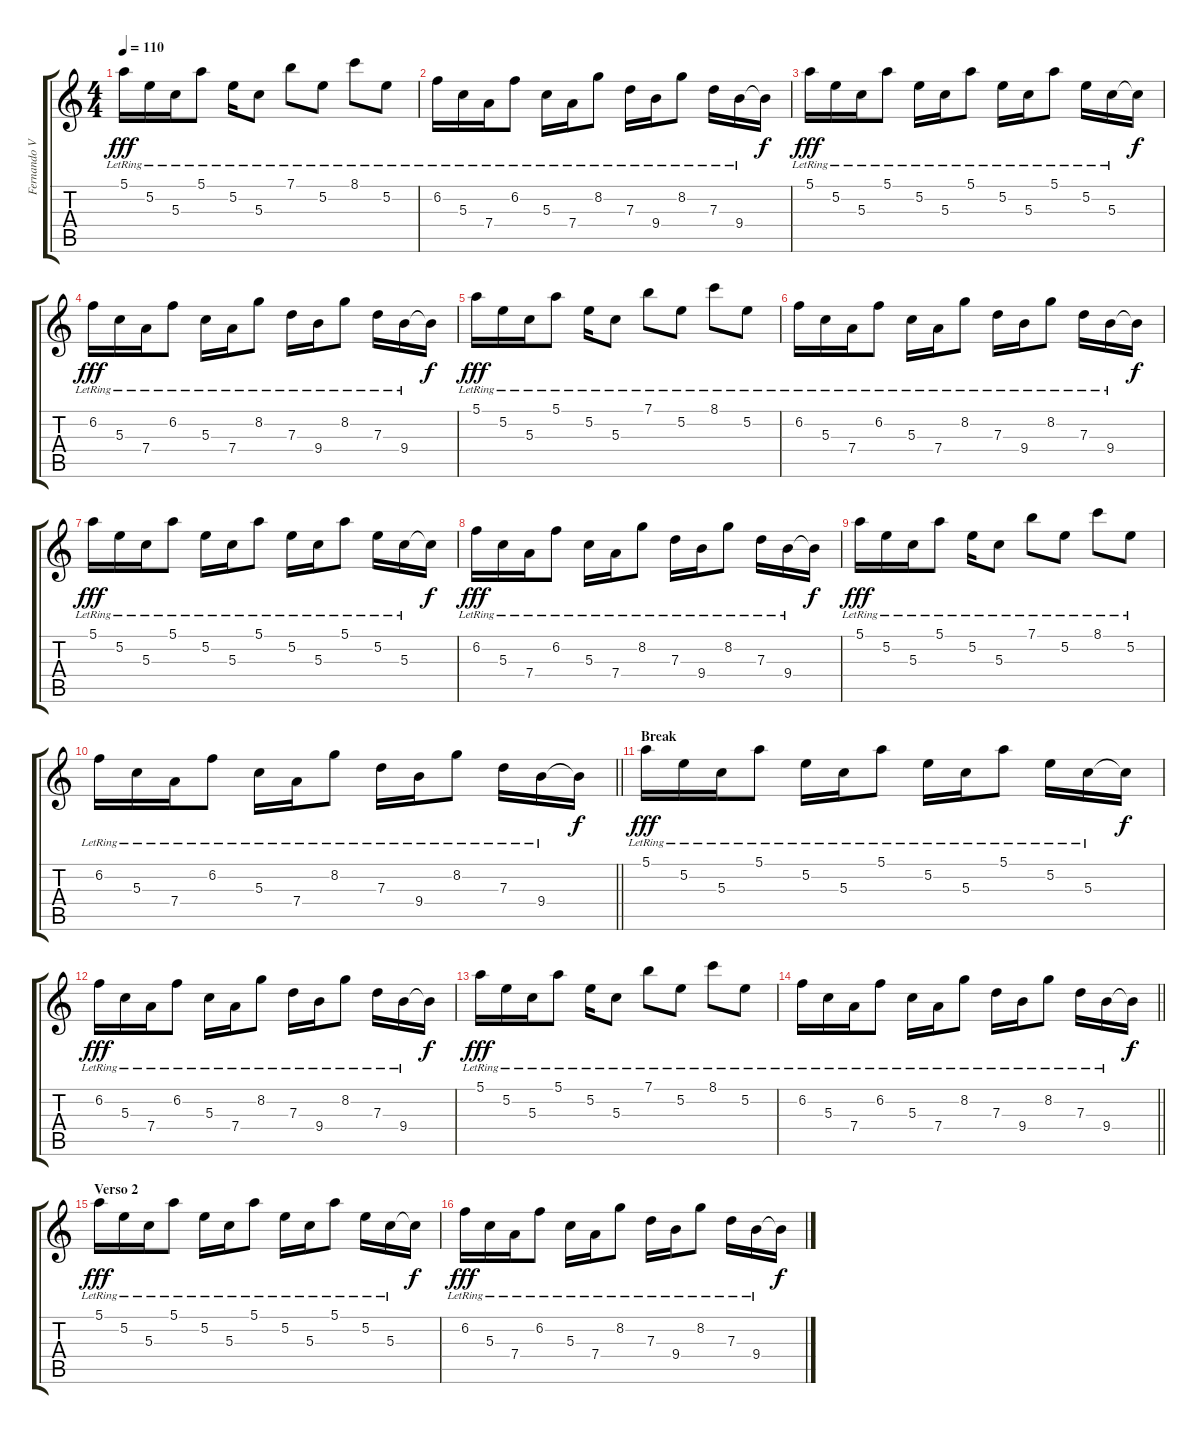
\track ("Fernando Vallin" "Fernando V") {instrument electricguitarjazz}
\staff {score tabs}
\tuning (E4 B3 G3 D3 A2 E2) {hide}
\ts (4 4)
\tempo 110
\clef g2
\ks c
5.1{lr}.16{dy fff} 5.2{lr}.16 5.3{lr}.16 5.1{lr}.8 5.2{lr}.16 5.3{lr}.8 7.1{lr}.8 5.2{lr}.8 8.1{lr}.8 5.2{lr}.8 |
6.2{lr}.16 5.3{lr}.16 7.4{lr}.16 6.2{lr}.8 5.3{lr}.16 7.4{lr}.16 8.2{lr}.8 7.3{lr}.16 9.4{lr}.16 8.2{lr}.8 7.3{lr}.16 9.4{lr}.16 9.4{t}.16{dy f} |
5.1{lr}.16{dy fff} 5.2{lr}.16 5.3{lr}.16 5.1{lr}.8 5.2{lr}.16 5.3{lr}.16 5.1{lr}.8 5.2{lr}.16 5.3{lr}.16 5.1{lr}.8 5.2{lr}.16 5.3{lr}.16 5.3{t}.16{dy f} |
6.2{lr}.16{dy fff} 5.3{lr}.16 7.4{lr}.16 6.2{lr}.8 5.3{lr}.16 7.4{lr}.16 8.2{lr}.8 7.3{lr}.16 9.4{lr}.16 8.2{lr}.8 7.3{lr}.16 9.4{lr}.16 9.4{t}.16{dy f} |
5.1{lr}.16{dy fff} 5.2{lr}.16 5.3{lr}.16 5.1{lr}.8 5.2{lr}.16 5.3{lr}.8 7.1{lr}.8 5.2{lr}.8 8.1{lr}.8 5.2{lr}.8 |
6.2{lr}.16 5.3{lr}.16 7.4{lr}.16 6.2{lr}.8 5.3{lr}.16 7.4{lr}.16 8.2{lr}.8 7.3{lr}.16 9.4{lr}.16 8.2{lr}.8 7.3{lr}.16 9.4{lr}.16 9.4{t}.16{dy f} |
5.1{lr}.16{dy fff} 5.2{lr}.16 5.3{lr}.16 5.1{lr}.8 5.2{lr}.16 5.3{lr}.16 5.1{lr}.8 5.2{lr}.16 5.3{lr}.16 5.1{lr}.8 5.2{lr}.16 5.3{lr}.16 5.3{t}.16{dy f} |
6.2{lr}.16{dy fff} 5.3{lr}.16 7.4{lr}.16 6.2{lr}.8 5.3{lr}.16 7.4{lr}.16 8.2{lr}.8 7.3{lr}.16 9.4{lr}.16 8.2{lr}.8 7.3{lr}.16 9.4{lr}.16 9.4{t}.16{dy f} |
5.1{lr}.16{dy fff} 5.2{lr}.16 5.3{lr}.16 5.1{lr}.8 5.2{lr}.16 5.3{lr}.8 7.1{lr}.8 5.2{lr}.8 8.1{lr}.8 5.2{lr}.8 |
\barLineRight lightlight
6.2{lr}.16 5.3{lr}.16 7.4{lr}.16 6.2{lr}.8 5.3{lr}.16 7.4{lr}.16 8.2{lr}.8 7.3{lr}.16 9.4{lr}.16 8.2{lr}.8 7.3{lr}.16 9.4{lr}.16 9.4{t}.16{dy f} |
\section ("" "Break")
5.1{lr}.16{dy fff} 5.2{lr}.16 5.3{lr}.16 5.1{lr}.8 5.2{lr}.16 5.3{lr}.16 5.1{lr}.8 5.2{lr}.16 5.3{lr}.16 5.1{lr}.8 5.2{lr}.16 5.3{lr}.16 5.3{t}.16{dy f} |
6.2{lr}.16{dy fff} 5.3{lr}.16 7.4{lr}.16 6.2{lr}.8 5.3{lr}.16 7.4{lr}.16 8.2{lr}.8 7.3{lr}.16 9.4{lr}.16 8.2{lr}.8 7.3{lr}.16 9.4{lr}.16 9.4{t}.16{dy f} |
5.1{lr}.16{dy fff} 5.2{lr}.16 5.3{lr}.16 5.1{lr}.8 5.2{lr}.16 5.3{lr}.8 7.1{lr}.8 5.2{lr}.8 8.1{lr}.8 5.2{lr}.8 |
\barLineRight lightlight
6.2{lr}.16 5.3{lr}.16 7.4{lr}.16 6.2{lr}.8 5.3{lr}.16 7.4{lr}.16 8.2{lr}.8 7.3{lr}.16 9.4{lr}.16 8.2{lr}.8 7.3{lr}.16 9.4{lr}.16 9.4{t}.16{dy f} |
\section ("" "Verso 2")
5.1{lr}.16{dy fff} 5.2{lr}.16 5.3{lr}.16 5.1{lr}.8 5.2{lr}.16 5.3{lr}.16 5.1{lr}.8 5.2{lr}.16 5.3{lr}.16 5.1{lr}.8 5.2{lr}.16 5.3{lr}.16 5.3{t}.16{dy f} |
6.2{lr}.16{dy fff} 5.3{lr}.16 7.4{lr}.16 6.2{lr}.8 5.3{lr}.16 7.4{lr}.16 8.2{lr}.8 7.3{lr}.16 9.4{lr}.16 8.2{lr}.8 7.3{lr}.16 9.4{lr}.16 9.4{t}.16{dy f}
